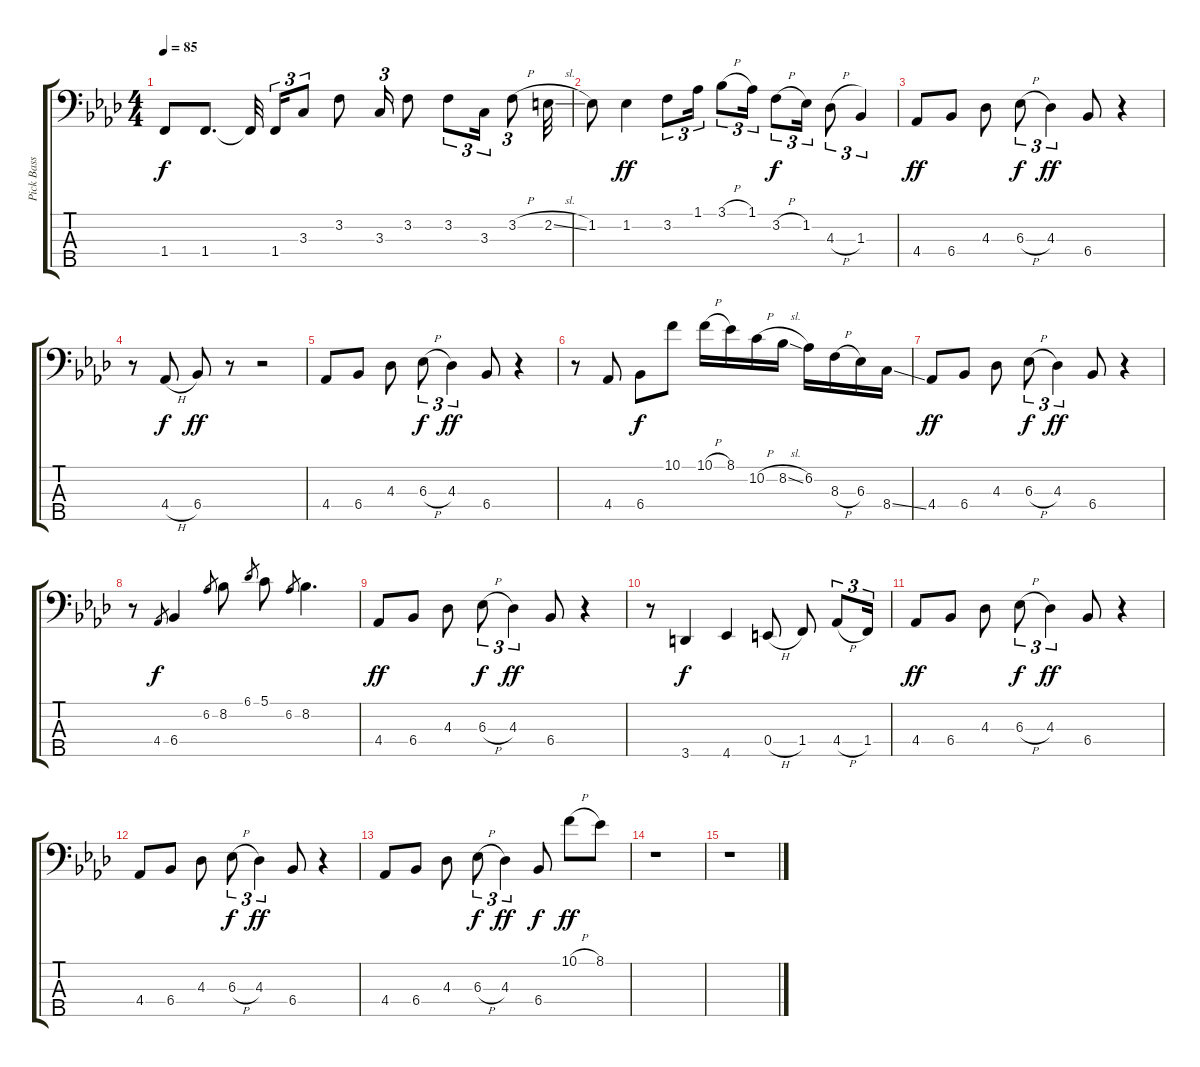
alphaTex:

\track ("Pick Bass" "Pick Bass") {instrument electricbassfinger}
\staff {score tabs}
\tuning (G2 D2 A1 E1 B0) {hide}
\ts (4 4)
\tempo 85
\clef f4
\ks ab
1.4.8{dy f} 1.4.8{d} 1.4{t}.32{beam splitsecondary} 1.4.16{tu (3 2)} 3.3.8{tu (3 2)} 3.2.8 3.3.16{tu (3 2)} 3.2.8 3.2.8{tu (3 2)} 3.3.16{tu (3 2)} 3.2{h}.8{tu (3 2)} 2.2{sl}.32 |
1.2.8 1.2.4{dy ff} 3.2.8{tu (3 2)} 1.1.16{tu (3 2)} 3.1{h}.8{tu (3 2)} 1.1.16{tu (3 2)} 3.2{h}.8{tu (3 2) dy f} 1.2.16{tu (3 2)} 4.3{h}.8{tu (3 2)} 1.3.4{tu (3 2)} |
4.4.8{dy ff} 6.4.8 4.3.8 6.3{h}.8{tu (3 2) dy f} 4.3.4{tu (3 2) dy ff} 6.4.8 r.4 |
r.8 4.4{h}.8{dy f} 6.4.8{dy ff} r.8 r.2 |
4.4.8 6.4.8 4.3.8 6.3{h}.8{tu (3 2) dy f} 4.3.4{tu (3 2) dy ff} 6.4.8 r.4 |
r.8 4.4.8 6.4.8{dy f} 10.1.8 10.1{h}.16 8.1.16 10.2{h}.16 8.2{sl}.16 6.2.16 8.3{h}.16 6.3.16 8.4{ss}.16 |
4.4.8{dy ff} 6.4.8 4.3.8 6.3{h}.8{tu (3 2) dy f} 4.3.4{tu (3 2) dy ff} 6.4.8 r.4 |
r.8 4.4.8{gr dy f} 6.4.4 6.2.8{gr} 8.2.8 6.1.8{gr} 5.1.8 6.2.8{gr} 8.2.4{d} |
4.4.8{dy ff} 6.4.8 4.3.8 6.3{h}.8{tu (3 2) dy f} 4.3.4{tu (3 2) dy ff} 6.4.8 r.4 |
r.8 3.5.4{dy f} 4.5.4 0.4{h}.8 1.4.8 4.4{h}.8{tu (3 2)} 1.4.16{tu (3 2)} |
4.4.8{dy ff} 6.4.8 4.3.8 6.3{h}.8{tu (3 2) dy f} 4.3.4{tu (3 2) dy ff} 6.4.8 r.4 |
4.4.8 6.4.8 4.3.8 6.3{h}.8{tu (3 2) dy f} 4.3.4{tu (3 2) dy ff} 6.4.8 r.4 |
4.4.8 6.4.8 4.3.8 6.3{h}.8{tu (3 2) dy f} 4.3.4{tu (3 2) dy ff} 6.4.8{dy f} 10.1{h}.8{dy ff} 8.1.8 |
r.1 |
r.1
